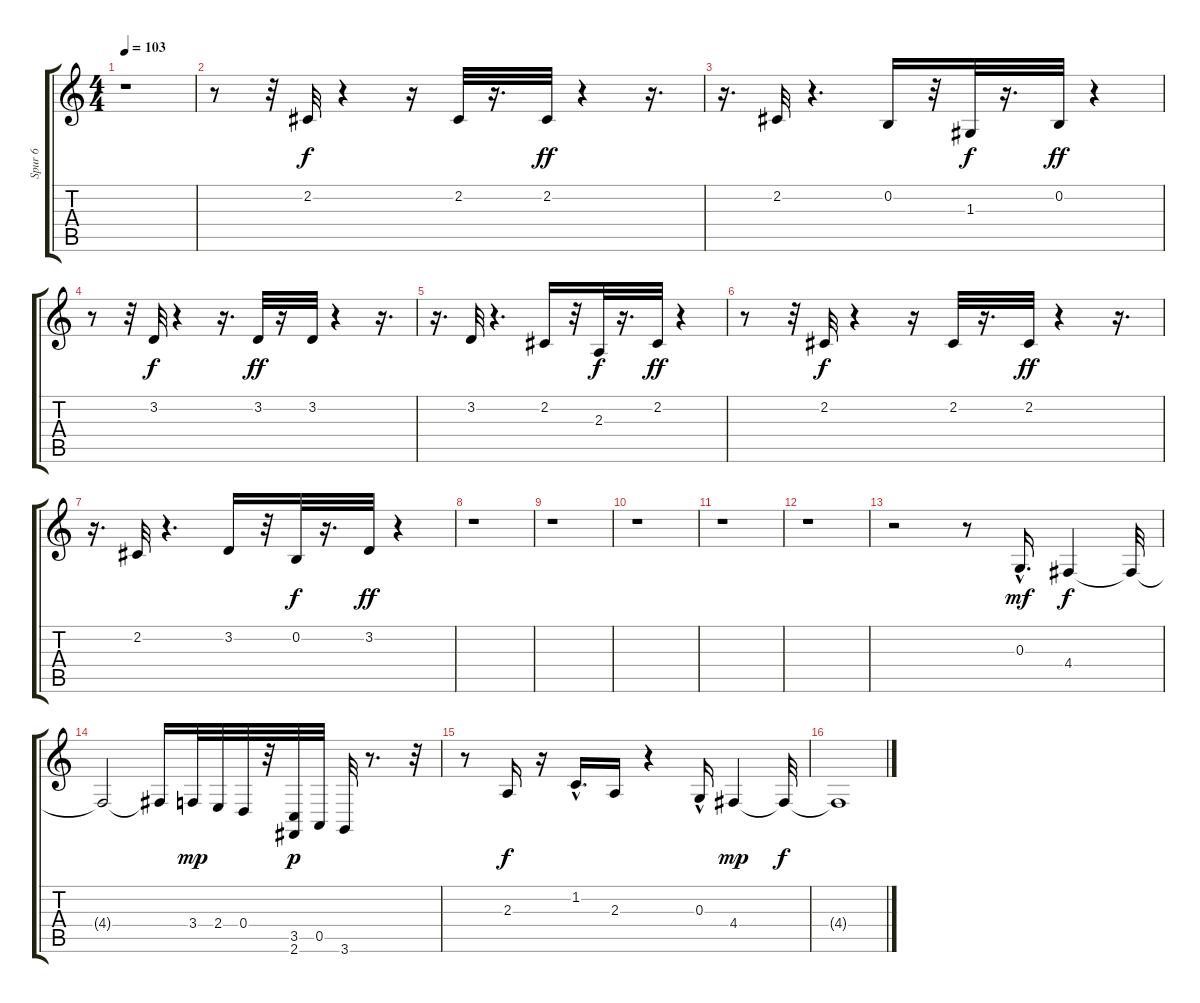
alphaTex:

\track ("Spur 6" "Spur 6") {instrument trombone}
\staff {score tabs}
\tuning (E4 B3 G3 D3 A2 E2) {hide}
\ts (4 4)
\tempo 103
\clef g2
\ks c
r.1{dy ff} |
r.8 r.32 2.2.32{dy f} r.4 r.16 2.2.32 r.16{d} 2.2.32{dy ff} r.4 r.16{d} |
r.16{d} 2.2.32 r.4{d} 0.2.16 r.32 1.3.32{dy f} r.16{d} 0.2.32{dy ff} r.4 |
r.8 r.32 3.2.32{dy f} r.4 r.16{d} 3.2.32{dy ff} r.16 3.2.32 r.4 r.16{d} |
r.16{d} 3.2.32 r.4{d} 2.2.16 r.32 2.3.32{dy f} r.16{d} 2.2.32{dy ff} r.4 |
r.8 r.32 2.2.32{dy f} r.4 r.16 2.2.32 r.16{d} 2.2.32{dy ff} r.4 r.16{d} |
r.16{d} 2.2.32 r.4{d} 3.2.16 r.32 0.2.32{dy f} r.16{d} 3.2.32{dy ff} r.4 |
r.1 |
r.1 |
r.1 |
r.1 |
r.1 |
r.2 r.8 0.3{hac}.16{d dy mf} 4.4.4{dy f} 4.4{t}.32 |
4.4{t}.2 4.4{t}.16 3.4.32{dy mp} 2.4.32 0.4.32 r.32 (3.5 2.6).32{dy p} 0.5.32 3.6.32 r.8{d} r.32 |
r.8 2.3.16{dy f} r.16 1.2{hac}.16{d} 2.3.16 r.4 0.3{hac}.16 4.4.4{dy mp} 4.4{t}.32{dy f} |
4.4{t}.1
